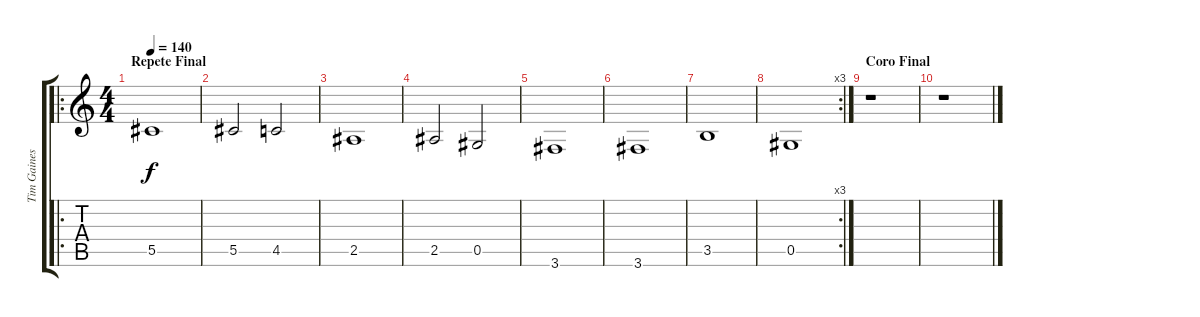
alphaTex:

\track ("Tim Gaines" "Tim Gaines") {instrument electricbassfinger}
\staff {score tabs}
\tuning (Eb4 Bb3 Gb3 Db3 Ab2 Eb2) {hide}
\ro
\ts (4 4)
\section ("" "Repete Final")
\tempo 140
\clef g2
\ks c
5.5.1{dy f} |
5.5.2 4.5.2 |
2.5.1 |
2.5.2 0.5.2 |
3.6.1 |
3.6.1 |
3.5.1 |
\rc 3
0.5.1 |
\section ("" "Coro Final")
r.1 |
r.1
